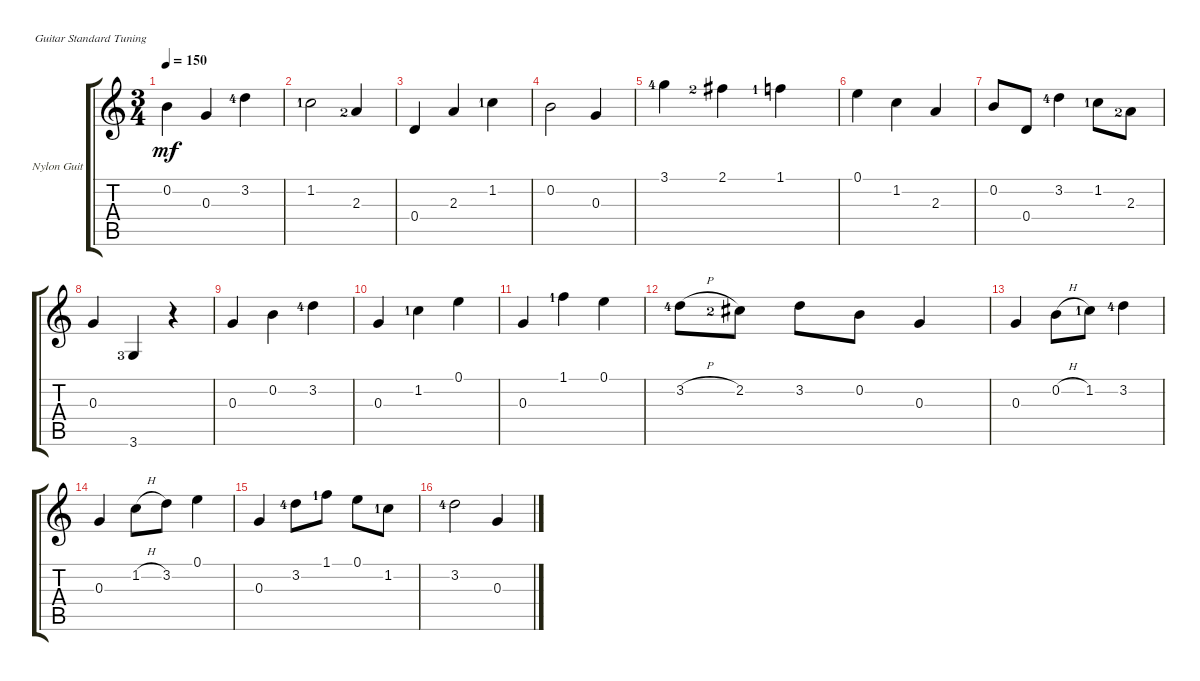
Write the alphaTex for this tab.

\defaultSystemsLayout 4
\bracketExtendMode groupsimilarinstruments
\firstSystemTrackNameOrientation horizontal
\otherSystemsTrackNameOrientation horizontal
\track ("Nylon Guitar" "Nylon Guit") {instrument acousticguitarsteel}
\staff {score tabs}
\tuning (E4 B3 G3 D3 A2 E2)
\ts (3 4)
\tempo 150
\clef g2
\ks aminor
0.2.4{dy mf} 0.3.4 3.2{lf 5}.4 |
1.2{lf 2}.2 2.3{lf 3}.4 |
0.4.4 2.3.4 1.2{lf 2}.4 |
0.2.2 0.3.4 |
3.1{lf 5}.4 2.1{lf 3}.4 1.1{lf 2}.4 |
0.1.4 1.2.4 2.3.4 |
0.2.8 0.4.8 3.2{lf 5}.4 1.2{lf 2}.8 2.3{lf 3}.8 |
0.3.4 3.6{lf 4}.4 r.4 |
0.3.4 0.2.4 3.2{lf 5}.4 |
0.3.4 1.2{lf 2}.4 0.1.4 |
0.3.4 1.1{lf 2}.4 0.1.4 |
3.2{h lf 5}.8 2.2{lf 3}.8 3.2.8 0.2.8 0.3.4 |
0.3.4 0.2{h}.8 1.2{lf 2}.8 3.2{lf 5}.4 |
0.3.4 1.2{h}.8 3.2.8 0.1.4 |
0.3.4 3.2{lf 5}.8 1.1{lf 2}.8 0.1.8 1.2{lf 2}.8 |
3.2{lf 5}.2 0.3.4
